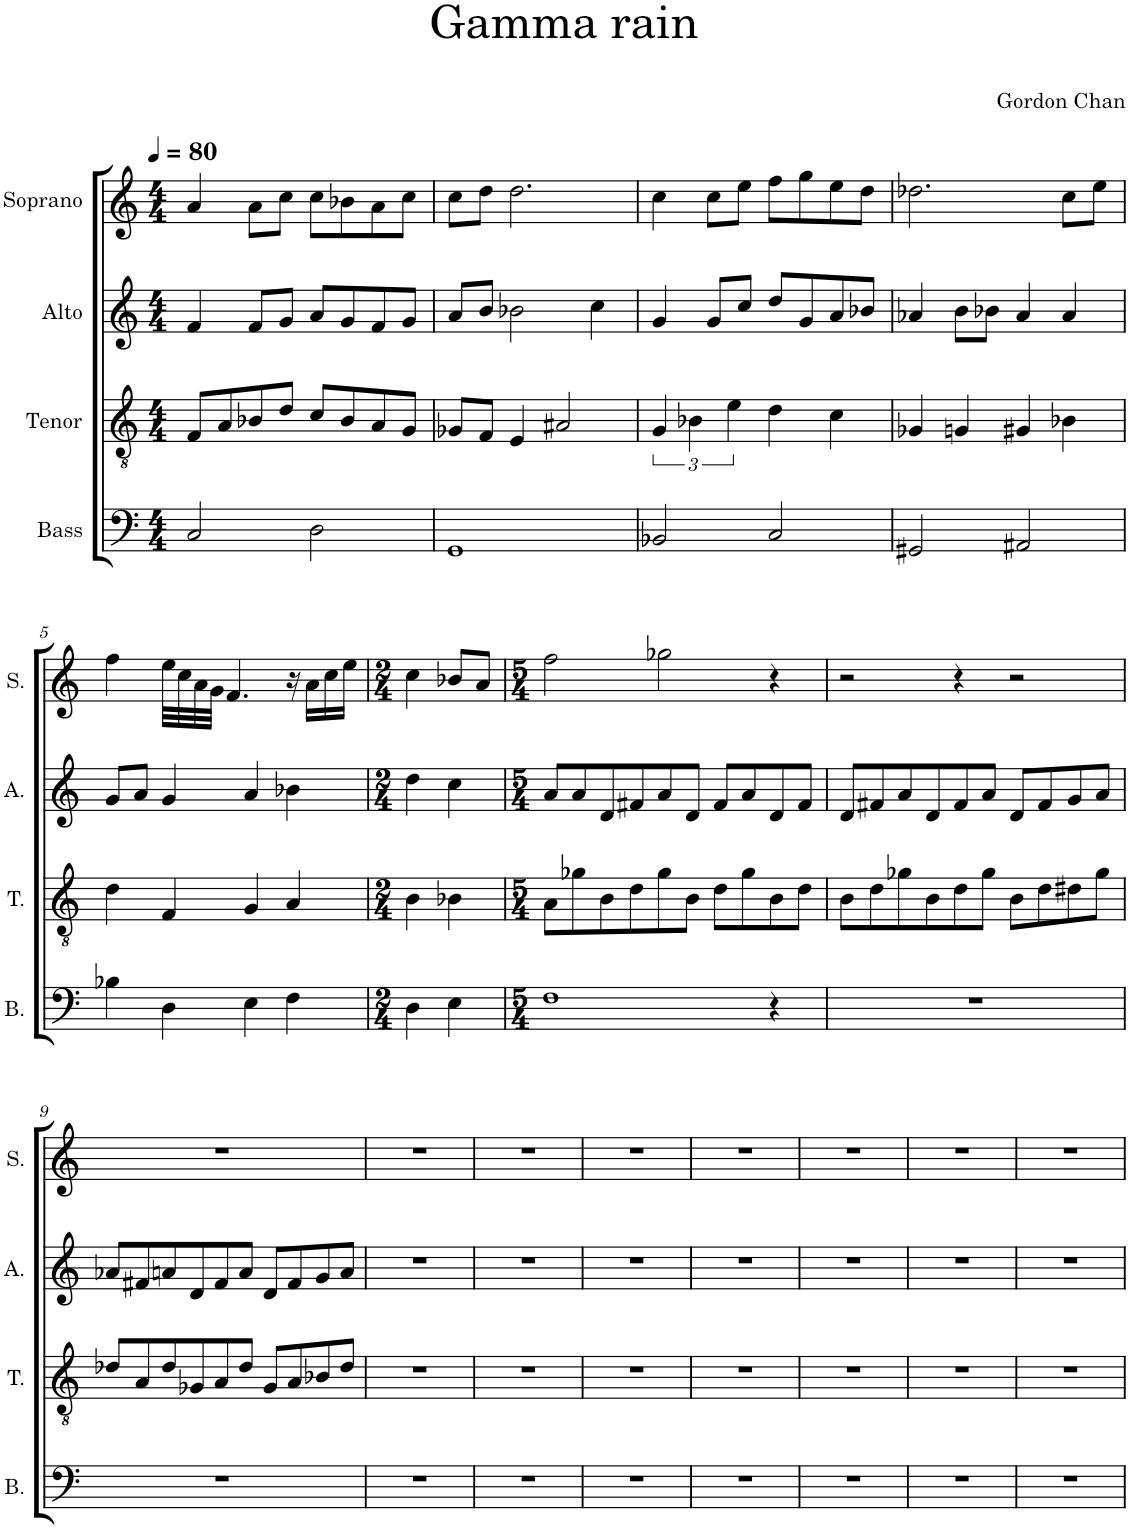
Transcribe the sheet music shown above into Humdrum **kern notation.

**kern	**kern	**kern	**kern
*part4	*part3	*part2	*part1
*staff4	*staff3	*staff2	*staff1
*I"Bass	*I"Tenor	*I"Alto	*I"Soprano
*I'B.	*I'T.	*I'A.	*I'S.
*clefF4	*clefGv2	*clefG2	*clefG2
*k[]	*k[]	*k[]	*k[]
*M4/4	*M4/4	*M4/4	*M4/4
*MM80	*MM80	*MM80	*MM80
=1	=1	=1	=1
2C/	8F/L	4f/	4a/
.	8A/	.	.
.	8B-X/	8f/L	8a\L
.	8d/J	8g/J	8cc\J
2D\	8c/L	8a/L	8cc\L
.	8B-/	8g/	8b-X\
.	8A/	8f/	8a\
.	8G/J	8g/J	8cc\J
=2	=2	=2	=2
1GG	8G-X/L	8a/L	8cc\L
.	8F/J	8b/J	8dd\J
.	4E/	2b-X\	2.dd\
.	2A#X/	.	.
.	.	4cc\	.
=3	=3	=3	=3
2BB-X/	6G/	4g/	4cc\
.	6B-X\	.	.
.	.	8g/L	8cc\L
.	6e\	.	.
.	.	8cc/J	8ee\J
2C/	4d\	8dd/L	8ff\L
.	.	8g/	8gg\
.	4c\	8a/	8ee\
.	.	8b-X/J	8dd\J
=4	=4	=4	=4
2GG#X/	4G-X/	4a-X/	2.dd-X\
.	4Gn/	8b\L	.
.	.	8b-X\J	.
2AA#X/	4G#X/	4a-/	.
.	4B-X\	4a-/	8cc\L
.	.	.	8ee\J
!!LO:LB:g=z
=5	=5	=5	=5
4B-X\	4d\	8g/L	4ff\
.	.	8a/J	.
4D\	4F/	4g/	32ee\LLL
.	.	.	32cc\
.	.	.	32a\
.	.	.	32g\JJJ
.	.	.	4.f/
4E\	4G/	4a/	.
4F\	4A/	4b-X\	16r
.	.	.	16a\LL
.	.	.	16cc\
.	.	.	16ee\JJ
=6	=6	=6	=6
*M2/4	*M2/4	*M2/4	*M2/4
4D\	4B\	4dd\	4cc\
4E\	4B-X\	4cc\	8b-X/L
.	.	.	8a/J
=7	=7	=7	=7
*M5/4	*M5/4	*M5/4	*M5/4
1F	8A\L	8a/L	2ff\
.	8g-X\	8a/	.
.	8B\	8d/	.
.	8d\	8f#X/	.
.	8g-\	8a/	2gg-X\
.	8B\J	8d/J	.
.	8d\L	8f#/L	.
.	8g-\	8a/	.
4r	8B\	8d/	4r
.	8d\J	8f#/J	.
=8	=8	=8	=8
4%5r	8B\L	8d/L	2r
.	8d\	8f#X/	.
.	8g-X\	8a/	.
.	8B\	8d/	.
.	8d\	8f#/	4r
.	8g-\J	8a/J	.
.	8B\L	8d/L	2r
.	8d\	8f#/	.
.	8d#X\	8g/	.
.	8g-\J	8a/J	.
!!LO:LB:g=z
=9	=9	=9	=9
4%5r	8d-X/L	8a-X/L	4%5r
.	8A/	8f#X/	.
.	8d-/	8an/	.
.	8G-X/	8d/	.
.	8A/	8f#/	.
.	8d-/J	8a/J	.
.	8G-/L	8d/L	.
.	8A/	8f#/	.
.	8B-X/	8g/	.
.	8d-/J	8a/J	.
=10	=10	=10	=10
4%5r	4%5r	4%5r	4%5r
=11	=11	=11	=11
4%5r	4%5r	4%5r	4%5r
=12	=12	=12	=12
4%5r	4%5r	4%5r	4%5r
=13	=13	=13	=13
4%5r	4%5r	4%5r	4%5r
=14	=14	=14	=14
4%5r	4%5r	4%5r	4%5r
=15	=15	=15	=15
4%5r	4%5r	4%5r	4%5r
=16	=16	=16	=16
4%5r	4%5r	4%5r	4%5r
=	=	=	=
*-	*-	*-	*-
